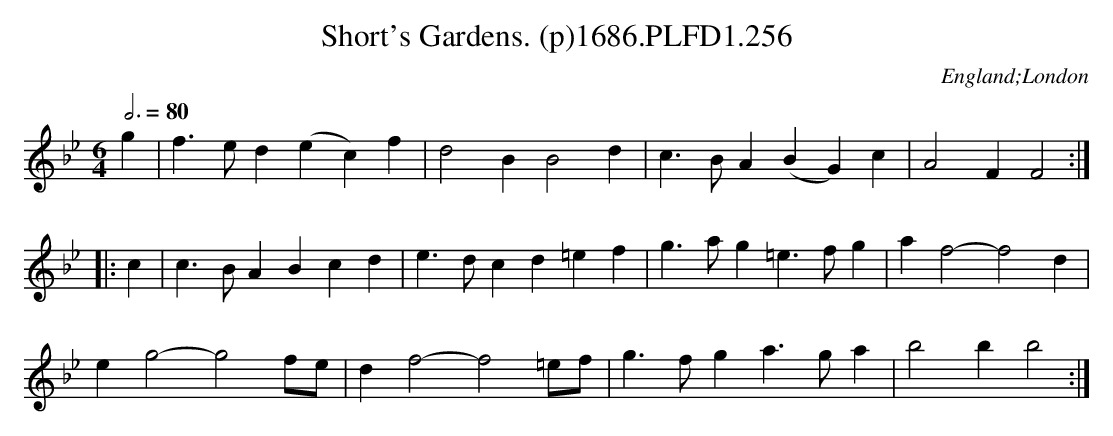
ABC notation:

X:1
T:Short's Gardens. (p)1686.PLFD1.256
M:6/4
L:1/4
Q:3/4=80
O:England;London
K:Bb
g|f>ed(ec)f|d2BB2d|c>BA(BG)c|A2FF2:|
|:c|c>BABcd|e>dcd=ef|g>ag=e>fg|af2-f2d|
eg2-g2f/e/|df2-f2=e/f/|g>fga>ga|b2bb2:|
